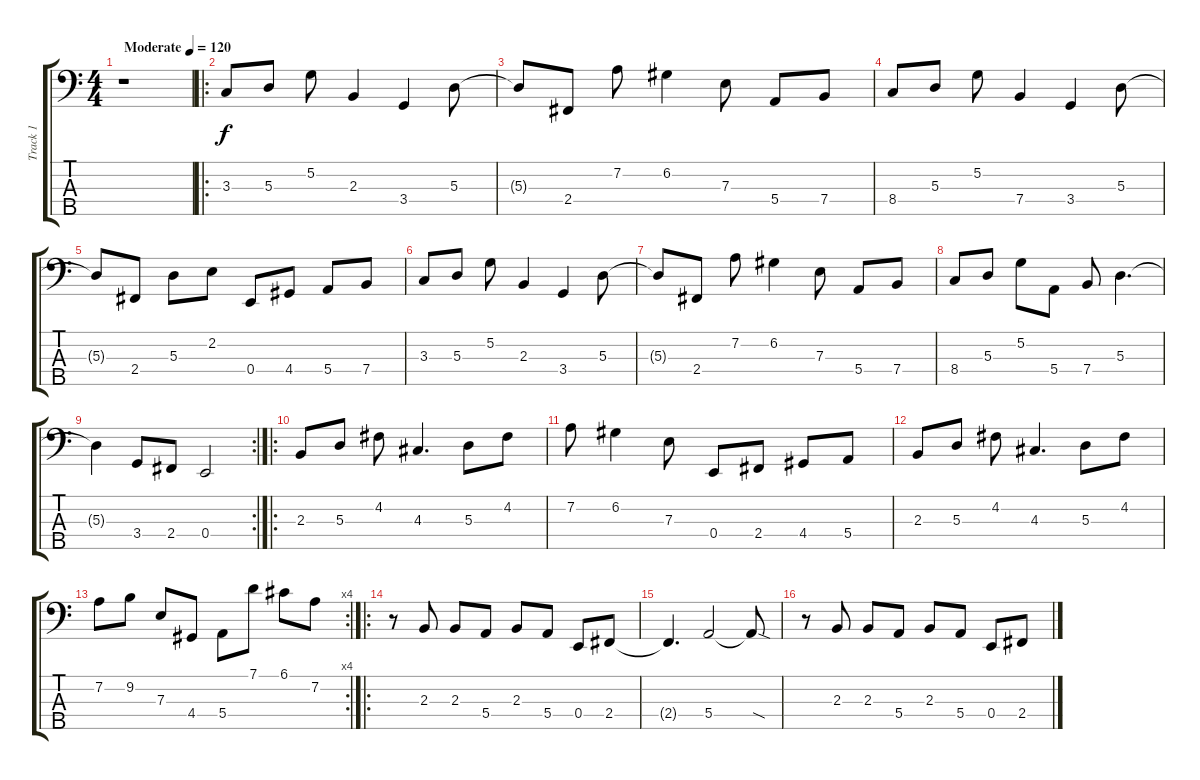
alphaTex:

\track ("Track 1" "Track 1") {instrument acousticguitarsteel}
\staff {score tabs}
\tuning (G2 D2 A1 E1 B0) {hide}
\ts (4 4)
\tempo (120 "Moderate")
\clef f4
\ks c
r.1{dy f instrument acousticguitarsteel} |
\ro
3.3.8 5.3.8 5.2.8 2.3.4 3.4.4 5.3.8 |
5.3{t}.8 2.4.8 7.2.8 6.2.4 7.3.8 5.4.8 7.4.8 |
8.4.8 5.3.8 5.2.8 7.4.4 3.4.4 5.3.8 |
5.3{t}.8 2.4.8 5.3.8 2.2.8 0.4.8 4.4.8 5.4.8 7.4.8 |
3.3.8 5.3.8 5.2.8 2.3.4 3.4.4 5.3.8 |
5.3{t}.8 2.4.8 7.2.8 6.2.4 7.3.8 5.4.8 7.4.8 |
8.4.8 5.3.8 5.2.8 5.4.8 7.4.8 5.3.4{d} |
\rc 2
5.3{t}.4 3.4.8 2.4.8 0.4.2 |
\ro
2.3.8 5.3.8 4.2.8 4.3.4{d} 5.3.8 4.2.8 |
7.2.8 6.2.4 7.3.8 0.4.8 2.4.8 4.4.8 5.4.8 |
2.3.8 5.3.8 4.2.8 4.3.4{d} 5.3.8 4.2.8 |
\rc 4
7.2.8 9.2.8 7.3.8 4.4.8 5.4.8 7.1.8 6.1.8 7.2.8 |
\ro
r.8 2.3.8 2.3.8 5.4.8 2.3.8 5.4.8 0.4.8 2.4.8 |
2.4{t}.4{d} 5.4.2 5.4{sod t}.8 |
r.8 2.3.8 2.3.8 5.4.8 2.3.8 5.4.8 0.4.8 2.4.8
